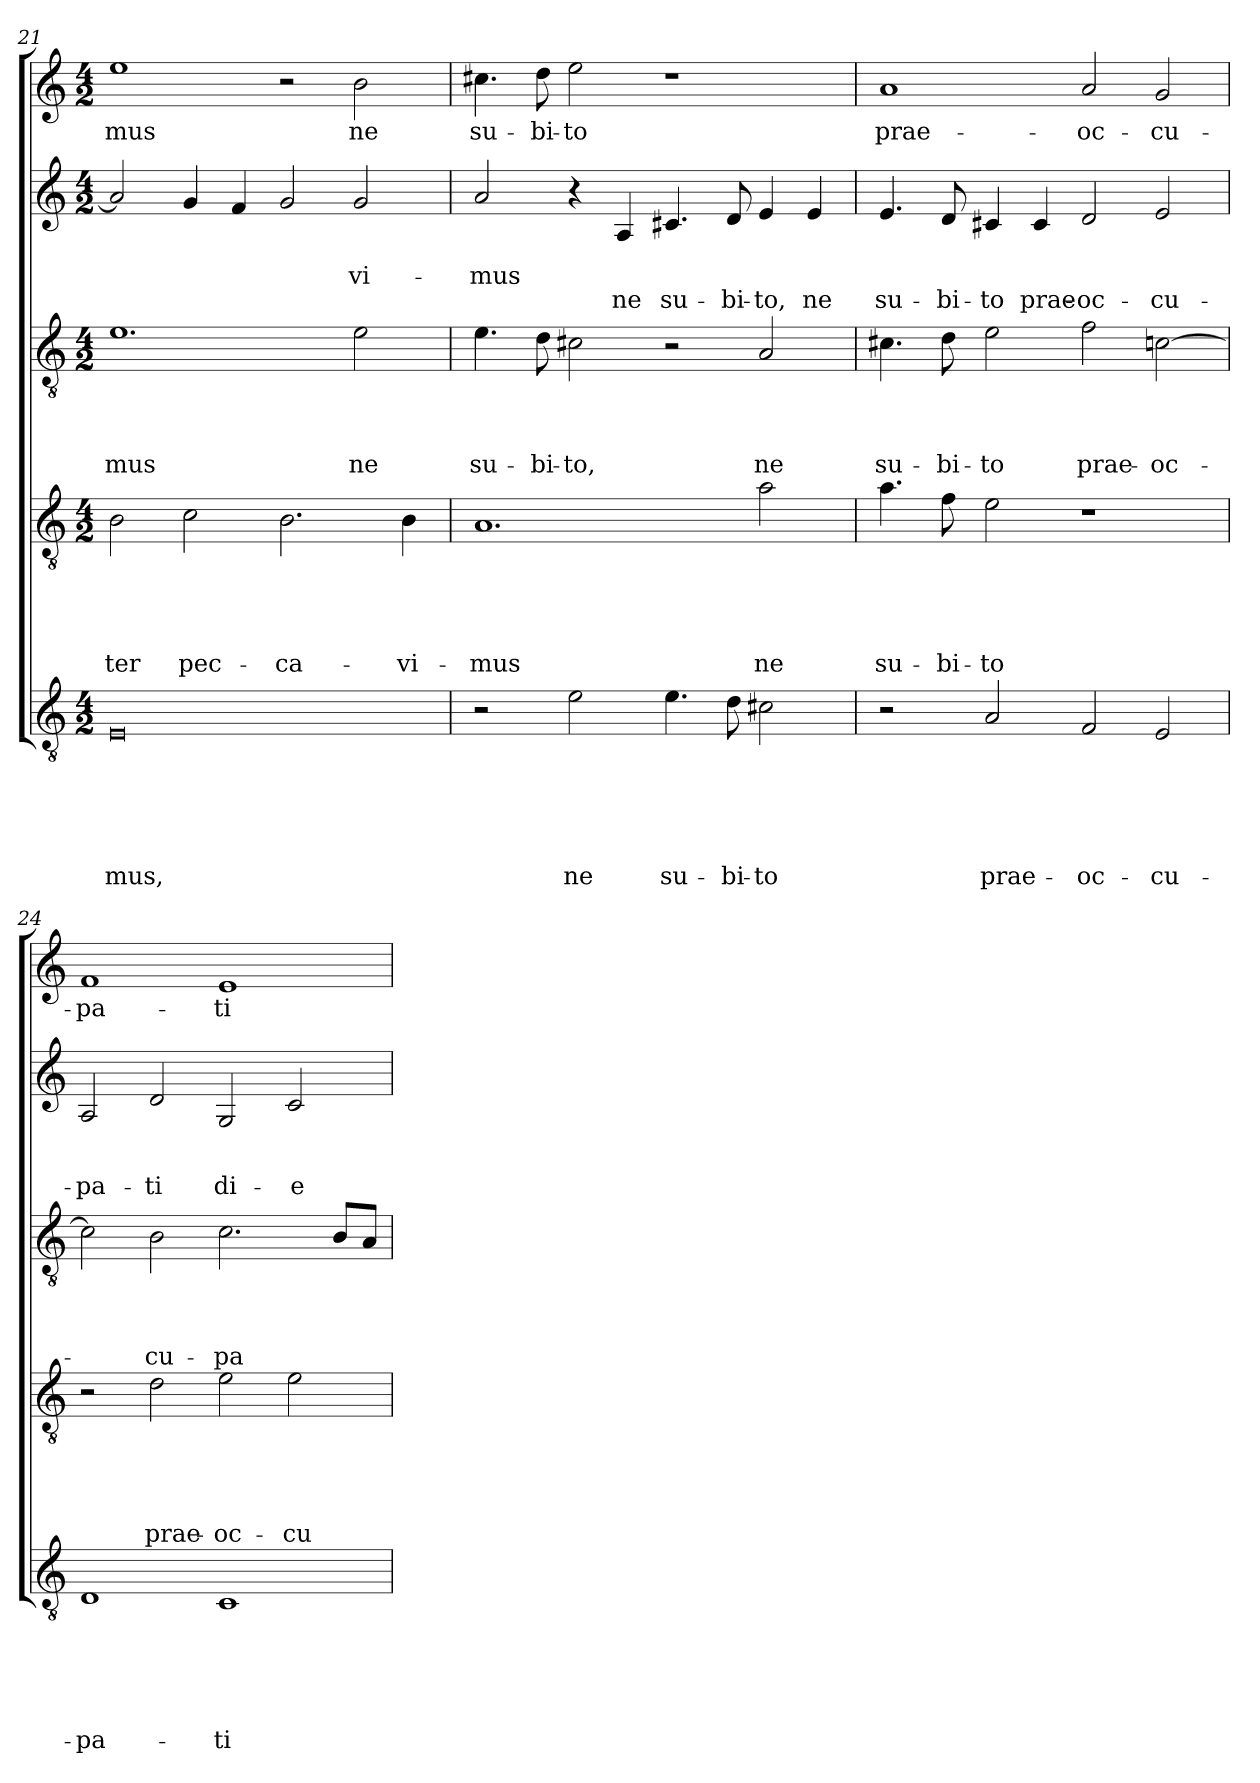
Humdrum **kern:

**kern	**text	**text	**text	**text	**text	**text	**kern	**text	**text	**text	**text	**text	**kern	**text	**text	**text	**text	**kern	**text	**text	**text	**kern	**text
*part5	*part5	*part5	*part5	*part5	*part5	*part5	*part4	*part4	*part4	*part4	*part4	*part4	*part3	*part3	*part3	*part3	*part3	*part2	*part2	*part2	*part2	*part1	*part1
*staff5	*staff5	*staff5	*staff5	*staff5	*staff5	*staff5	*staff4	*staff4	*staff4	*staff4	*staff4	*staff4	*staff3	*staff3	*staff3	*staff3	*staff3	*staff2	*staff2	*staff2	*staff2	*staff1	*staff1
*clefGv2	*	*	*	*	*	*	*clefGv2	*	*	*	*	*	*clefGv2	*	*	*	*	*clefG2	*	*	*	*clefG2	*
*k[]	*	*	*	*	*	*	*k[]	*	*	*	*	*	*k[]	*	*	*	*	*k[]	*	*	*	*k[]	*
*C:	*	*	*	*	*	*	*C:	*	*	*	*	*	*C:	*	*	*	*	*C:	*	*	*	*C:	*
*M4/2	*	*	*	*	*	*	*M4/2	*	*	*	*	*	*M4/2	*	*	*	*	*M4/2	*	*	*	*M4/2	*
=21	=21	=21	=21	=21	=21	=21	=21	=21	=21	=21	=21	=21	=21	=21	=21	=21	=21	=21	=21	=21	=21	=21	=21
!	!	!	!	!	!	!LO:LY:b	!	!	!	!	!	!LO:LY:b	!	!	!	!	!LO:LY:b	!	!	!LO:LY:b	!	!	!LO:LY:b
0E	.	.	.	.	.	-mus,	2B\	.	.	.	.	ter	1.e	.	.	.	-mus	2a/]	.	­	.	1ee	-mus
!	!	!	!	!	!	!	!	!	!	!	!	!LO:LY:b	!	!	!	!	!	!	!	!	!	!	!
.	.	.	.	.	.	.	2c\	.	.	.	.	pec-	.	.	.	.	.	4g/	.	.	.	.	.
.	.	.	.	.	.	.	.	.	.	.	.	.	.	.	.	.	.	4f/	.	.	.	.	.
!	!	!	!	!	!	!	!	!	!	!	!	!LO:LY:b	!	!	!	!	!	!	!	!LO:LY:b	!	!	!
.	.	.	.	.	.	.	2.B\	.	.	.	.	-ca-	.	.	.	.	.	2g/	.	­	.	2r	.
!	!	!	!	!	!	!	!	!	!	!	!	!	!	!	!	!	!LO:LY:b	!	!	!LO:LY:b	!	!	!LO:LY:b
.	.	.	.	.	.	.	.	.	.	.	.	.	2e\	.	.	.	ne	2g/	.	vi-	.	2b\	ne
!	!	!	!	!	!	!	!	!	!	!	!	!LO:LY:b	!	!	!	!	!	!	!	!	!	!	!
.	.	.	.	.	.	.	4B\	.	.	.	.	-vi-	.	.	.	.	.	.	.	.	.	.	.
=22	=22	=22	=22	=22	=22	=22	=22	=22	=22	=22	=22	=22	=22	=22	=22	=22	=22	=22	=22	=22	=22	=22	=22
!	!	!	!	!	!	!	!	!	!	!	!	!LO:LY:b	!	!	!	!	!LO:LY:b	!	!	!LO:LY:b	!	!	!LO:LY:b
2r	.	.	.	.	.	.	1.A	.	.	.	.	-mus	4.e\	.	.	.	su-	2a/	.	-mus	.	4.cc#X\	su-
!	!	!	!	!	!	!	!	!	!	!	!	!	!	!	!	!	!LO:LY:b	!	!	!	!	!	!LO:LY:b
.	.	.	.	.	.	.	.	.	.	.	.	.	8d\	.	.	.	-bi-	.	.	.	.	8dd\	-bi-
!	!	!	!	!	!	!LO:LY:b	!	!	!	!	!	!	!	!	!	!	!LO:LY:b	!	!	!	!	!	!LO:LY:b
2e\	.	.	.	.	.	ne	.	.	.	.	.	.	2c#X\	.	.	.	-to,	4r	.	.	.	2ee\	-to
!	!	!	!	!	!	!	!	!	!	!	!	!	!	!	!	!	!	!	!	!	!LO:LY:b	!	!
.	.	.	.	.	.	.	.	.	.	.	.	.	.	.	.	.	.	4A/	.	.	ne	.	.
!	!	!	!	!	!	!LO:LY:b	!	!	!	!	!	!	!	!	!	!	!	!	!	!	!LO:LY:b	!	!
4.e\	.	.	.	.	.	su-	.	.	.	.	.	.	2r	.	.	.	.	4.c#X/	.	.	su-	1r	.
!	!	!	!	!	!	!LO:LY:b	!	!	!	!	!	!	!	!	!	!	!	!	!	!	!LO:LY:b	!	!
8d\	.	.	.	.	.	-bi-	.	.	.	.	.	.	.	.	.	.	.	8d/	.	.	-bi-	.	.
!	!	!	!	!	!	!LO:LY:b	!	!	!	!	!	!LO:LY:b	!	!	!	!	!LO:LY:b	!	!	!	!LO:LY:b	!	!
2c#X\	.	.	.	.	.	-to	2a\	.	.	.	.	ne	2A/	.	.	.	ne	4e/	.	.	-to,	.	.
!	!	!	!	!	!	!	!	!	!	!	!	!	!	!	!	!	!	!	!	!	!LO:LY:b	!	!
.	.	.	.	.	.	.	.	.	.	.	.	.	.	.	.	.	.	4e/	.	.	ne	.	.
=23	=23	=23	=23	=23	=23	=23	=23	=23	=23	=23	=23	=23	=23	=23	=23	=23	=23	=23	=23	=23	=23	=23	=23
!	!	!	!	!	!	!	!	!	!	!	!	!LO:LY:b	!	!	!	!	!LO:LY:b	!	!	!	!LO:LY:b	!	!LO:LY:b
2r	.	.	.	.	.	.	4.a\	.	.	.	.	su-	4.c#X\	.	.	.	su-	4.e/	.	.	su-	1a	prae-
!	!	!	!	!	!	!	!	!	!	!	!	!LO:LY:b	!	!	!	!	!LO:LY:b	!	!	!	!LO:LY:b	!	!
.	.	.	.	.	.	.	8f\	.	.	.	.	-bi-	8d\	.	.	.	-bi-	8d/	.	.	-bi-	.	.
!	!	!	!	!	!	!LO:LY:b	!	!	!	!	!	!LO:LY:b	!	!	!	!	!LO:LY:b	!	!	!	!LO:LY:b	!	!
2A/	.	.	.	.	.	prae-	2e\	.	.	.	.	-to	2e\	.	.	.	-to	4c#X/	.	.	-to	.	.
!	!	!	!	!	!	!	!	!	!	!	!	!	!	!	!	!	!	!	!	!	!LO:LY:b	!	!
.	.	.	.	.	.	.	.	.	.	.	.	.	.	.	.	.	.	4c#/	.	.	prae-	.	.
!	!	!	!	!	!	!LO:LY:b	!	!	!	!	!	!	!	!	!	!	!LO:LY:b	!	!	!	!LO:LY:b	!	!LO:LY:b
2F/	.	.	.	.	.	-oc-	1r	.	.	.	.	.	2f\	.	.	.	prae-	2d/	.	.	-oc-	2a/	-oc-
!	!	!	!	!	!	!LO:LY:b	!	!	!	!	!	!	!	!	!	!	!LO:LY:b	!	!	!	!LO:LY:b	!	!LO:LY:b
2E/	.	.	.	.	.	-cu-	.	.	.	.	.	.	[2cn\	.	.	.	-oc-	2e/	.	.	-cu-	2g/	-cu-
!!LO:LB:g=z
=24	=24	=24	=24	=24	=24	=24	=24	=24	=24	=24	=24	=24	=24	=24	=24	=24	=24	=24	=24	=24	=24	=24	=24
!	!	!	!	!	!	!LO:LY:b	!	!	!	!	!	!	!	!	!	!	!LO:LY:b	!	!	!	!LO:LY:b	!	!LO:LY:b
1D	.	.	.	.	.	-­pa-	2r	.	.	.	.	.	2c\]	.	.	.	-­	2A/	.	.	-­pa-	1f	-­pa-
!	!	!	!	!	!	!	!	!	!	!	!	!LO:LY:b	!	!	!	!	!LO:LY:b	!	!	!	!LO:LY:b	!	!
.	.	.	.	.	.	.	2d\	.	.	.	.	prae-	2B\	.	.	.	cu-	2d/	.	.	-ti	.	.
!	!	!	!	!	!	!LO:LY:b	!	!	!	!	!	!LO:LY:b	!	!	!	!	!LO:LY:b	!	!	!	!LO:LY:b	!	!LO:LY:b
1C	.	.	.	.	.	-ti	2e\	.	.	.	.	-oc-	2.c\	.	.	.	-pa	2G/	.	.	di-	1e	-ti
!	!	!	!	!	!	!	!	!	!	!	!	!LO:LY:b	!	!	!	!	!	!	!	!	!LO:LY:b	!	!
.	.	.	.	.	.	.	2e\	.	.	.	.	-cu-	.	.	.	.	.	2c/	.	.	-e	.	.
!	!	!	!	!	!	!	!	!	!	!	!	!	!	!	!	!	!LO:LY:b	!	!	!	!	!	!
.	.	.	.	.	.	.	.	.	.	.	.	.	8B/L	.	.	.	­	.	.	.	.	.	.
.	.	.	.	.	.	.	.	.	.	.	.	.	8A/J	.	.	.	.	.	.	.	.	.	.
=	=	=	=	=	=	=	=	=	=	=	=	=	=	=	=	=	=	=	=	=	=	=	=
*-	*-	*-	*-	*-	*-	*-	*-	*-	*-	*-	*-	*-	*-	*-	*-	*-	*-	*-	*-	*-	*-	*-	*-
